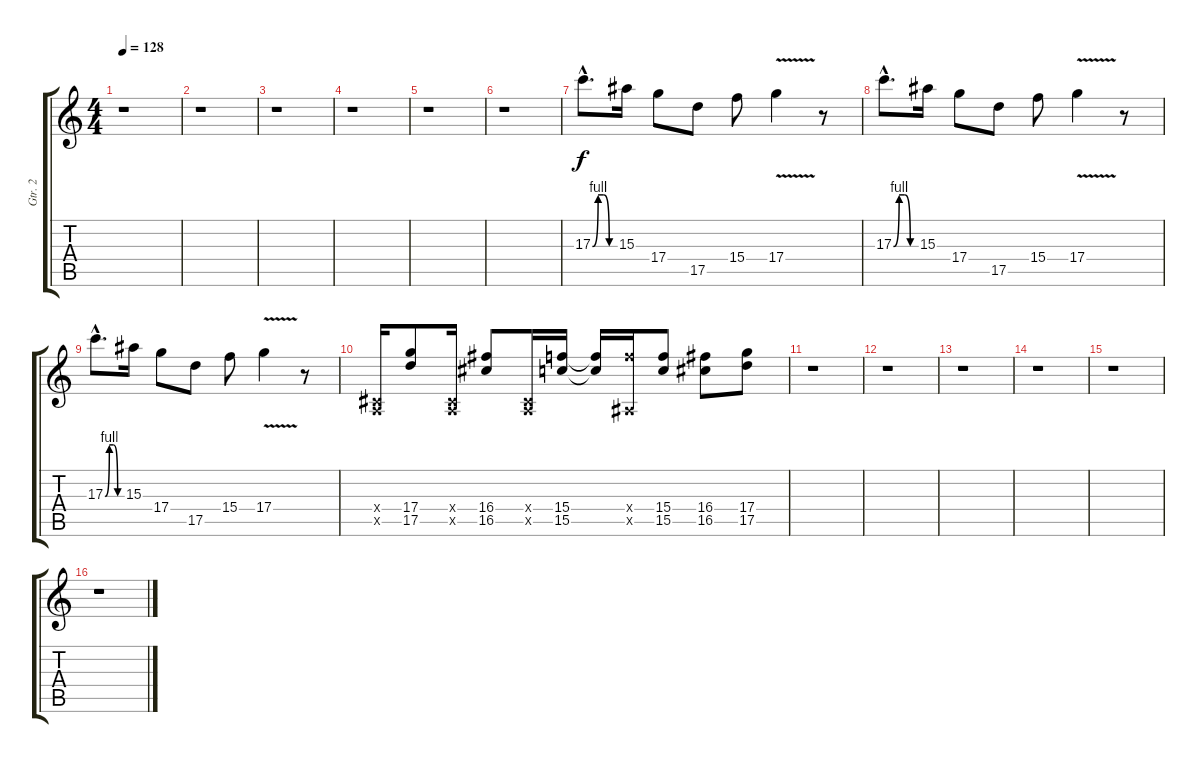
\track ("Gtr. 2" "Gtr. 2") {instrument overdrivenguitar}
\staff {score tabs}
\tuning (E4 B3 G3 D3 A2 E2) {hide}
\ts (4 4)
\tempo 128
\clef g2
\ks c
r.1{dy f} |
r.1 |
r.1 |
r.1 |
r.1 |
r.1 |
17.3{be (custom 0 0 15 4 30 4 45 0 60 0) hac}.8{d} 15.3.16 17.4.8 17.5.8 15.4.8 17.4{v}.4 r.8 |
17.3{be (custom 0 0 15 4 30 4 45 0 60 0) hac}.8{d} 15.3.16 17.4.8 17.5.8 15.4.8 17.4{v}.4 r.8 |
17.3{be (custom 0 0 15 4 30 4 45 0 60 0) hac}.8{d} 15.3.16 17.4.8 17.5.8 15.4.8 17.4{v}.4 r.8 |
(-1.4{x} 0.5{x}).16 (17.4 17.5).8 (-1.4{x} 0.5{x}).16 (16.4 16.5).8 (-1.4{x} 0.5{x}).16 (15.4 15.5).16 (15.4{t} 15.5{t}).16 (15.4{x} 1.5{x}).16 (15.4 15.5).8 (16.4 16.5).8 (17.4 17.5).8 |
r.1 |
r.1 |
r.1 |
r.1 |
r.1 |
r.1
